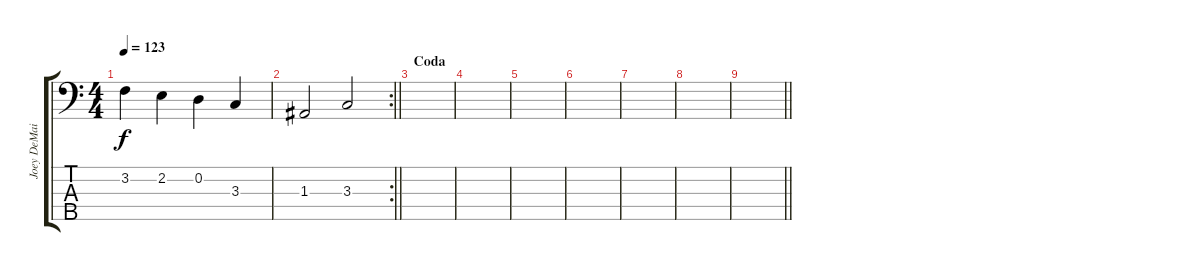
\track ("Joey DeMaio" "Joey DeMai") {instrument electricbasspick}
\staff {score tabs}
\tuning (G2 D2 A1 E1 B0) {hide}
\ts (4 4)
\tempo 123
\clef f4
\ks c
3.2.4{dy f} 2.2.4 0.2.4 3.3.4 |
\rc 2
\barLineRight lightlight
1.3.2 3.3.2 |
\section ("" "Coda")
|
|
|
|
|
|
\barLineRight lightlight
